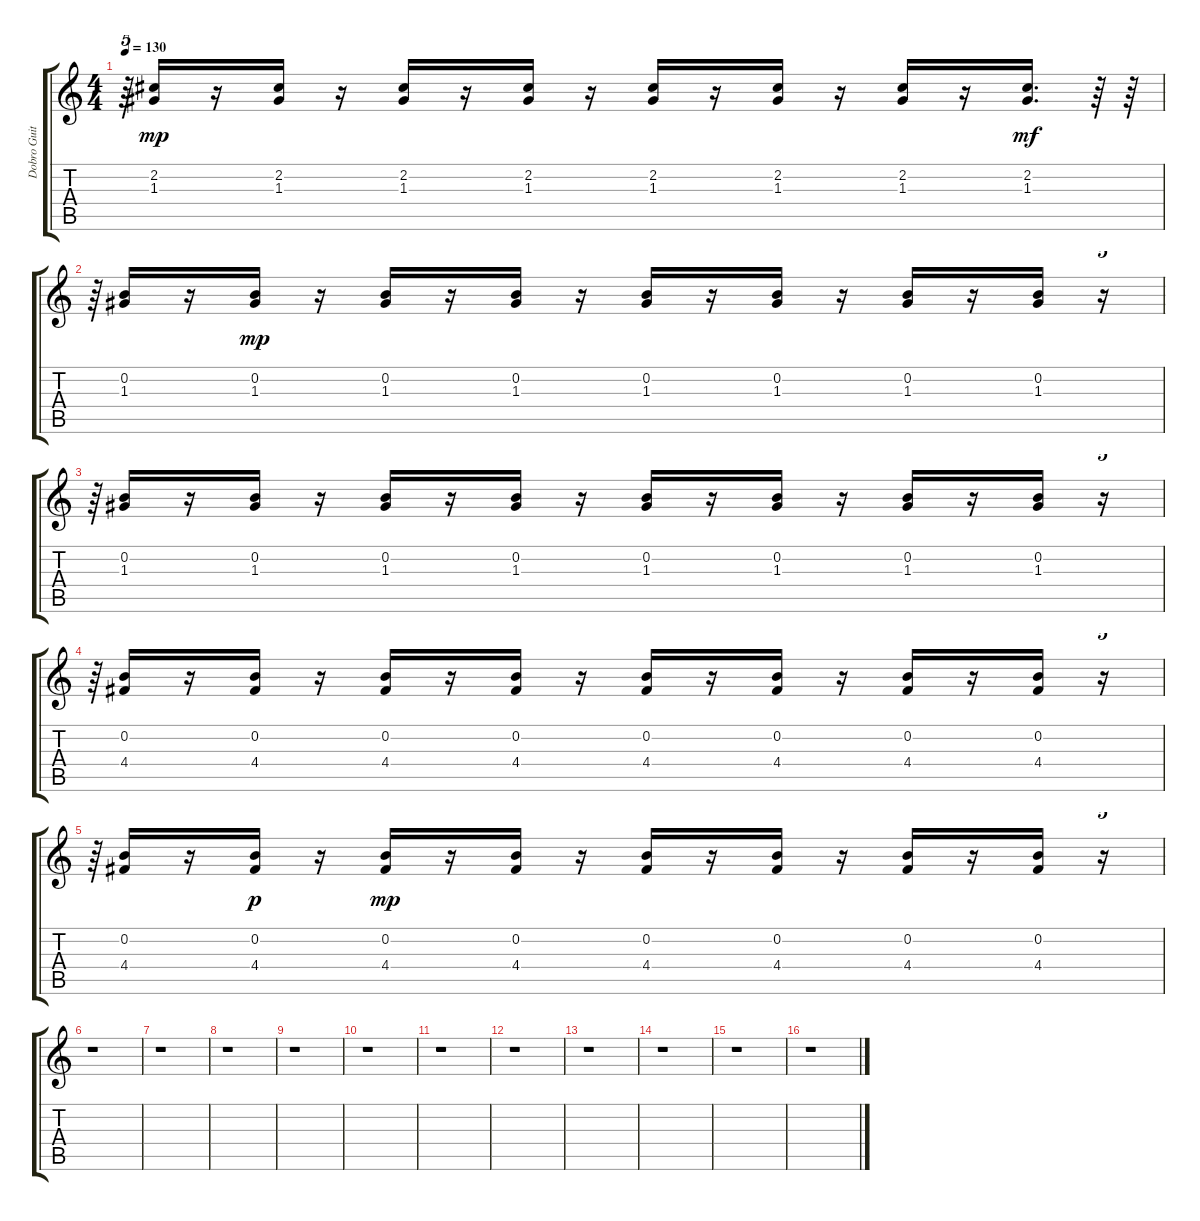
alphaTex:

\track ("Dobro Guitar" "Dobro Guit") {instrument banjo}
\staff {score tabs}
\tuning (E4 B3 G3 D3 A2 E2) {hide}
\displaytranspose 12
\ts (4 4)
\tempo 130
\clef g2
\ks c
r.64{tu (5 4) dy mp} (2.2 1.3).16 r.16 (2.2 1.3).16 r.16 (2.2 1.3).16 r.16 (2.2 1.3).16 r.16 (2.2 1.3).16 r.16 (2.2 1.3).16 r.16 (2.2 1.3).16 r.16 (2.2 1.3).16{d dy mf} r.64 r.64 |
r.64{tu (5 4)} (0.2 1.3).16 r.16 (0.2 1.3).16{dy mp} r.16 (0.2 1.3).16 r.16 (0.2 1.3).16 r.16 (0.2 1.3).16 r.16 (0.2 1.3).16 r.16 (0.2 1.3).16 r.16 (0.2 1.3).16 r.16{tu (5 4)} |
r.64{tu (5 4)} (0.2 1.3).16 r.16 (0.2 1.3).16 r.16 (0.2 1.3).16 r.16 (0.2 1.3).16 r.16 (0.2 1.3).16 r.16 (0.2 1.3).16 r.16 (0.2 1.3).16 r.16 (0.2 1.3).16 r.16{tu (5 4)} |
r.64{tu (5 4)} (0.2 4.4).16 r.16 (0.2 4.4).16 r.16 (0.2 4.4).16 r.16 (0.2 4.4).16 r.16 (0.2 4.4).16 r.16 (0.2 4.4).16 r.16 (0.2 4.4).16 r.16 (0.2 4.4).16 r.16{tu (5 4)} |
r.64{tu (5 4)} (0.2 4.4).16 r.16 (0.2 4.4).16{dy p} r.16 (0.2 4.4).16{dy mp} r.16 (0.2 4.4).16 r.16 (0.2 4.4).16 r.16 (0.2 4.4).16 r.16 (0.2 4.4).16 r.16 (0.2 4.4).16 r.16{tu (5 4)} |
r.1 |
r.1 |
r.1 |
r.1 |
r.1 |
r.1 |
r.1 |
r.1 |
r.1 |
r.1 |
r.1
